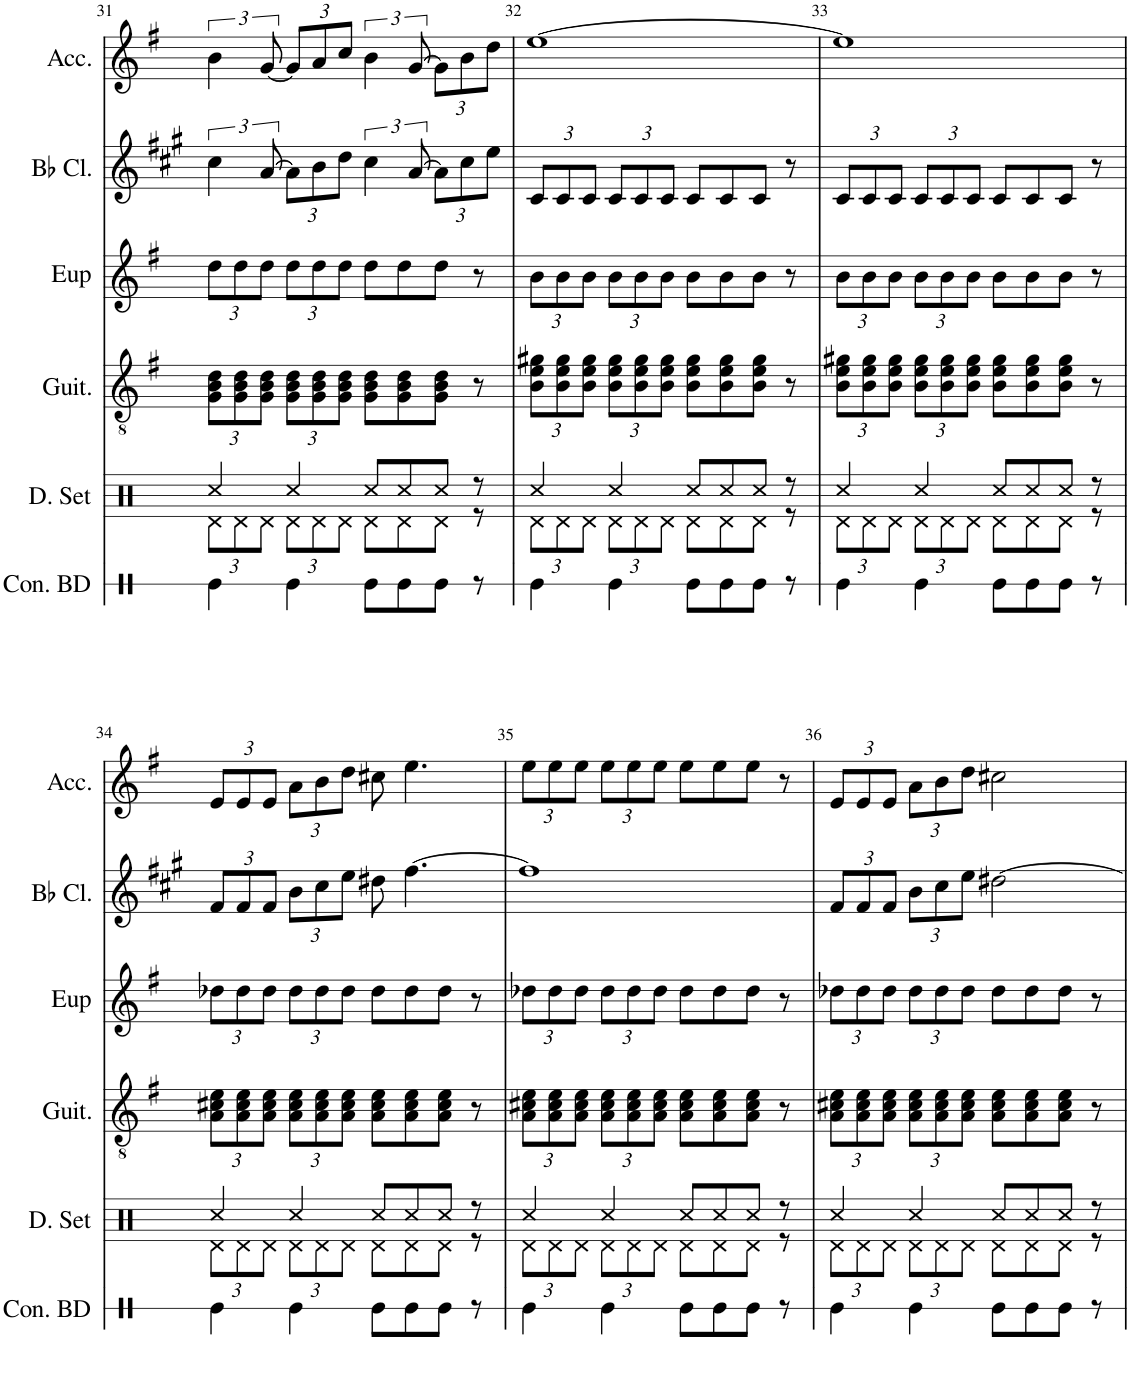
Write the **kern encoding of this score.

**kern	**kern	**kern	**kern	**kern	**kern
*part6	*part5	*part4	*part3	*part2	*part1
*staff6	*staff5	*staff4	*staff3	*staff2	*staff1
*I"Concert Bass Drum	*I"Drumset	*I"Classical Guitar	*I"Euphonium	*I"Bb Clarinet	*I"Accordion
*I'Con. BD	*I'D. Set	*I'Guit.	*I'Eup	*I'Bb Cl.	*I'Acc.
!!LO:PB:g=z
*clefX	*clefX	*clefGv2	*clefG2	*clefG2	*clefG2
*	*	*	*Trd14c24	*Trd1c2	*
*k[]	*k[f#]	*k[f#]	*k[f#]	*k[f#c#g#]	*k[f#]
*M4/4	*M4/4	*M4/4	*M4/4	*M4/4	*M4/4
=31	=31	=31	=31	=31	=31
*	*^	*	*	*	*
*	*	*Xbrackettup	*Xbrackettup	*Xbrackettup	*	*
4Re\	4Rcc/	12Rd\L	12G\ 12B\ 12d\L	12dd\L	6cc#\	6b\
.	.	12Rd\	12G\ 12B\ 12d\	12dd\	.	.
.	.	12Rd\J	12G\ 12B\ 12d\J	12dd\J	[12a/	[12g/
*	*	*	*	*	*Xbrackettup	*Xbrackettup
4Re\	4Rcc/	12Rd\L	12G\ 12B\ 12d\L	12dd\L	12a\L]	12g/L]
.	.	12Rd\	12G\ 12B\ 12d\	12dd\	12b\	12a/
.	.	12Rd\J	12G\ 12B\ 12d\J	12dd\J	12dd\J	12cc/J
*	*	*	*	*	*brackettup	*brackettup
8Re\L	8Rcc/L	8Rd\L	8G\ 8B\ 8d\L	8dd\L	6cc#\	6b\
8Re\	8Rcc/	8Rd\	8G\ 8B\ 8d\	8dd\	.	.
.	.	.	.	.	[12a/	[12g/
*	*	*	*	*	*Xbrackettup	*Xbrackettup
8Re\J	8Rcc/J	8Rd\J	8G\ 8B\ 8d\J	8dd\J	12a\L]	12g\L]
.	.	.	.	.	12cc#\	12b\
8r	8r	8r	8r	8r	.	.
.	.	.	.	.	12ee\J	12dd\J
=32	=32	=32	=32	=32	=32	=32
4Re\	4Rcc/	12Rd\L	12B\ 12e\ 12g#X\L	12b\L	12c#/L	[1ee
.	.	12Rd\	12B\ 12e\ 12g#\	12b\	12c#/	.
.	.	12Rd\J	12B\ 12e\ 12g#\J	12b\J	12c#/J	.
4Re\	4Rcc/	12Rd\L	12B\ 12e\ 12g#\L	12b\L	12c#/L	.
.	.	12Rd\	12B\ 12e\ 12g#\	12b\	12c#/	.
.	.	12Rd\J	12B\ 12e\ 12g#\J	12b\J	12c#/J	.
8Re\L	8Rcc/L	8Rd\L	8B\ 8e\ 8g#\L	8b\L	8c#/L	.
8Re\	8Rcc/	8Rd\	8B\ 8e\ 8g#\	8b\	8c#/	.
8Re\J	8Rcc/J	8Rd\J	8B\ 8e\ 8g#\J	8b\J	8c#/J	.
8r	8r	8r	8r	8r	8r	.
=33	=33	=33	=33	=33	=33	=33
4Re\	4Rcc/	12Rd\L	12B\ 12e\ 12g#X\L	12b\L	12c#/L	1ee]
.	.	12Rd\	12B\ 12e\ 12g#\	12b\	12c#/	.
.	.	12Rd\J	12B\ 12e\ 12g#\J	12b\J	12c#/J	.
4Re\	4Rcc/	12Rd\L	12B\ 12e\ 12g#\L	12b\L	12c#/L	.
.	.	12Rd\	12B\ 12e\ 12g#\	12b\	12c#/	.
.	.	12Rd\J	12B\ 12e\ 12g#\J	12b\J	12c#/J	.
8Re\L	8Rcc/L	8Rd\L	8B\ 8e\ 8g#\L	8b\L	8c#/L	.
8Re\	8Rcc/	8Rd\	8B\ 8e\ 8g#\	8b\	8c#/	.
8Re\J	8Rcc/J	8Rd\J	8B\ 8e\ 8g#\J	8b\J	8c#/J	.
8r	8r	8r	8r	8r	8r	.
!!LO:LB:g=z
=34	=34	=34	=34	=34	=34	=34
4Re\	4Rcc/	12Rd\L	12A\ 12c#X\ 12e\L	12dd-X\L	12f#/L	12e/L
.	.	12Rd\	12A\ 12c#\ 12e\	12dd-\	12f#/	12e/
.	.	12Rd\J	12A\ 12c#\ 12e\J	12dd-\J	12f#/J	12e/J
4Re\	4Rcc/	12Rd\L	12A\ 12c#\ 12e\L	12dd-\L	12b\L	12a\L
.	.	12Rd\	12A\ 12c#\ 12e\	12dd-\	12cc#\	12b\
.	.	12Rd\J	12A\ 12c#\ 12e\J	12dd-\J	12ee\J	12dd\J
8Re\L	8Rcc/L	8Rd\L	8A\ 8c#\ 8e\L	8dd-\L	8dd#X\	8cc#X\
8Re\	8Rcc/	8Rd\	8A\ 8c#\ 8e\	8dd-\	[4.ff#\	4.ee\
8Re\J	8Rcc/J	8Rd\J	8A\ 8c#\ 8e\J	8dd-\J	.	.
8r	8r	8r	8r	8r	.	.
=35	=35	=35	=35	=35	=35	=35
4Re\	4Rcc/	12Rd\L	12A\ 12c#X\ 12e\L	12dd-X\L	1ff#]	12ee\L
.	.	12Rd\	12A\ 12c#\ 12e\	12dd-\	.	12ee\
.	.	12Rd\J	12A\ 12c#\ 12e\J	12dd-\J	.	12ee\J
4Re\	4Rcc/	12Rd\L	12A\ 12c#\ 12e\L	12dd-\L	.	12ee\L
.	.	12Rd\	12A\ 12c#\ 12e\	12dd-\	.	12ee\
.	.	12Rd\J	12A\ 12c#\ 12e\J	12dd-\J	.	12ee\J
8Re\L	8Rcc/L	8Rd\L	8A\ 8c#\ 8e\L	8dd-\L	.	8ee\L
8Re\	8Rcc/	8Rd\	8A\ 8c#\ 8e\	8dd-\	.	8ee\
8Re\J	8Rcc/J	8Rd\J	8A\ 8c#\ 8e\J	8dd-\J	.	8ee\J
8r	8r	8r	8r	8r	.	8r
=36	=36	=36	=36	=36	=36	=36
4Re\	4Rcc/	12Rd\L	12A\ 12c#X\ 12e\L	12dd-X\L	12f#/L	12e/L
.	.	12Rd\	12A\ 12c#\ 12e\	12dd-\	12f#/	12e/
.	.	12Rd\J	12A\ 12c#\ 12e\J	12dd-\J	12f#/J	12e/J
4Re\	4Rcc/	12Rd\L	12A\ 12c#\ 12e\L	12dd-\L	12b\L	12a\L
.	.	12Rd\	12A\ 12c#\ 12e\	12dd-\	12cc#\	12b\
.	.	12Rd\J	12A\ 12c#\ 12e\J	12dd-\J	12ee\J	12dd\J
8Re\L	8Rcc/L	8Rd\L	8A\ 8c#\ 8e\L	8dd-\L	[2dd#X\	2cc#X\
8Re\	8Rcc/	8Rd\	8A\ 8c#\ 8e\	8dd-\	.	.
8Re\J	8Rcc/J	8Rd\J	8A\ 8c#\ 8e\J	8dd-\J	.	.
8r	8r	8r	8r	8r	.	.
*	*v	*v	*	*	*	*
=	=	=	=	=	=
*-	*-	*-	*-	*-	*-
